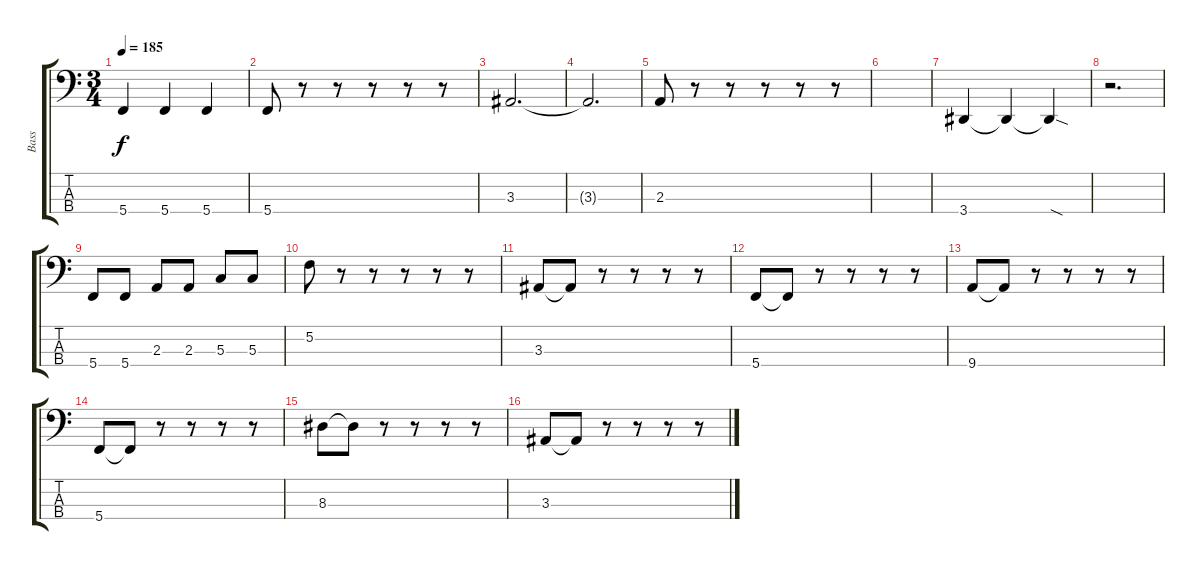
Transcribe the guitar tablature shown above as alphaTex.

\track ("Bass" "Bass") {instrument electricbasspick}
\staff {score tabs}
\tuning (F2 C2 G1 C1) {hide}
\ts (3 4)
\tempo 185
\clef f4
\ks c
5.4.4{dy f} 5.4.4 5.4.4 |
5.4.8 r.8 r.8 r.8 r.8 r.8 |
3.3.2{d} |
3.3{t}.2{d} |
2.3.8 r.8 r.8 r.8 r.8 r.8 |
|
3.4.4 3.4{t}.4 3.4{sod t}.4 |
r.2{d} |
5.4.8 5.4.8 2.3.8 2.3.8 5.3.8 5.3.8 |
5.2.8 r.8 r.8 r.8 r.8 r.8 |
3.3.8 3.3{t}.8 r.8 r.8 r.8 r.8 |
5.4.8 5.4{t}.8 r.8 r.8 r.8 r.8 |
9.4.8 9.4{t}.8 r.8 r.8 r.8 r.8 |
5.4.8 5.4{t}.8 r.8 r.8 r.8 r.8 |
8.3.8 8.3{t}.8 r.8 r.8 r.8 r.8 |
3.3.8 3.3{t}.8 r.8 r.8 r.8 r.8
